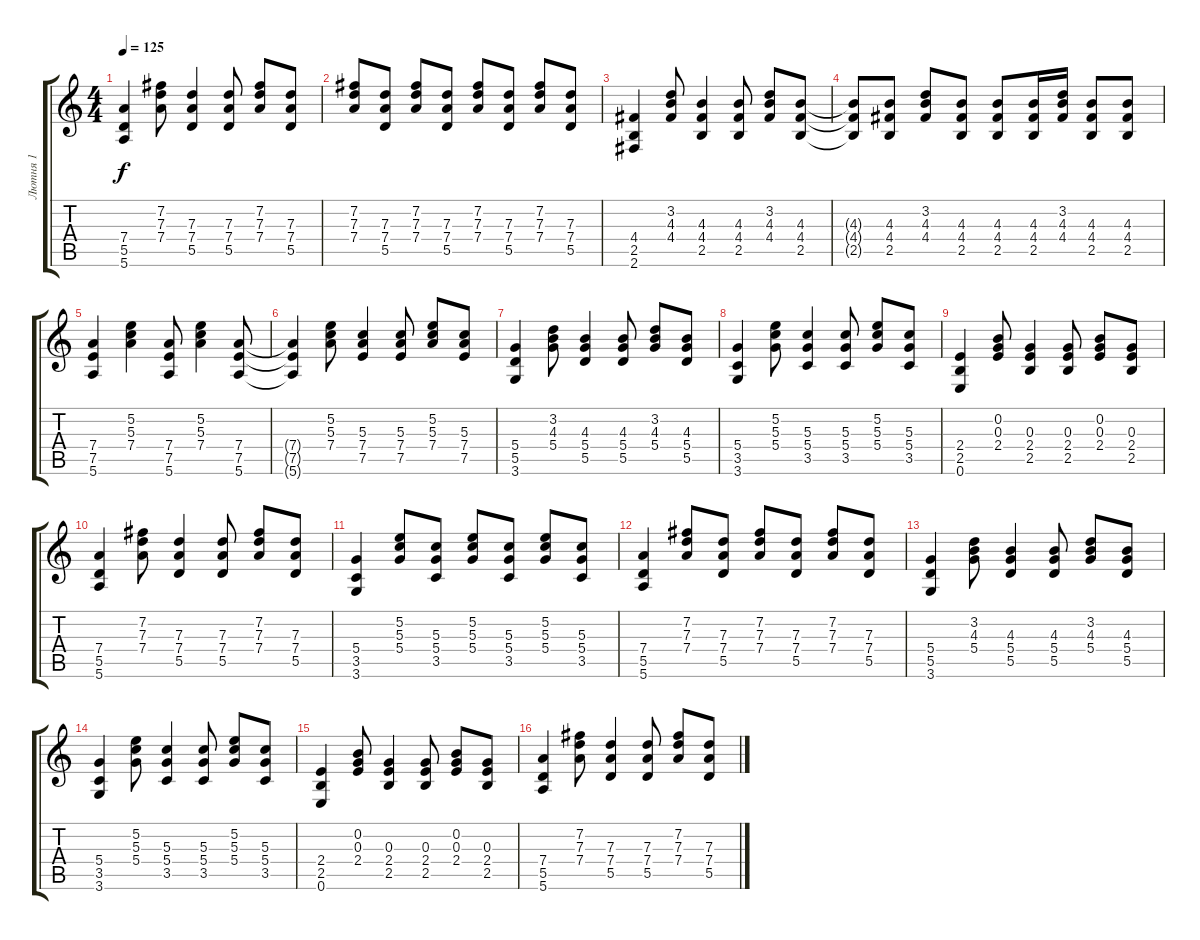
\track ("Лютня 1" "Лютня 1") {instrument acousticguitarsteel}
\staff {score tabs}
\tuning (E4 B3 G3 D3 A2 E2) {hide}
\ts (4 4)
\tempo 125
\clef g2
\ks c
(7.4 5.5 5.6).4{dy f} (7.2 7.3 7.4).8 (7.3 7.4 5.5).4 (7.3 7.4 5.5).8 (7.2 7.3 7.4).8 (7.3 7.4 5.5).8 |
(7.2 7.3 7.4).8 (7.3 7.4 5.5).8 (7.2 7.3 7.4).8 (7.3 7.4 5.5).8 (7.2 7.3 7.4).8 (7.3 7.4 5.5).8 (7.2 7.3 7.4).8 (7.3 7.4 5.5).8 |
(4.4 2.5 2.6).4 (3.2 4.3 4.4).8 (4.3 4.4 2.5).4 (4.3 4.4 2.5).8 (3.2 4.3 4.4).8 (4.3 4.4 2.5).8 |
(4.3{t} 4.4{t} 2.5{t}).8 (4.3 4.4 2.5).8 (3.2 4.3 4.4).8 (4.3 4.4 2.5).8 (4.3 4.4 2.5).8 (4.3 4.4 2.5).16 (3.2 4.3 4.4).16 (4.3 4.4 2.5).8 (4.3 4.4 2.5).8 |
(7.4 7.5 5.6).4 (5.2 5.3 7.4).4 (7.4 7.5 5.6).8 (5.2 5.3 7.4).4 (7.4 7.5 5.6).8 |
(7.4{t} 7.5{t} 5.6{t}).4 (5.2 5.3 7.4).8 (5.3 7.4 7.5).4 (5.3 7.4 7.5).8 (5.2 5.3 7.4).8 (5.3 7.4 7.5).8 |
(5.4 5.5 3.6).4 (3.2 4.3 5.4).8 (4.3 5.4 5.5).4 (4.3 5.4 5.5).8 (3.2 4.3 5.4).8 (4.3 5.4 5.5).8 |
(5.4 3.5 3.6).4 (5.2 5.3 5.4).8 (5.3 5.4 3.5).4 (5.3 5.4 3.5).8 (5.2 5.3 5.4).8 (5.3 5.4 3.5).8 |
(2.4 2.5 0.6).4 (0.2 0.3 2.4).8 (0.3 2.4 2.5).4 (0.3 2.4 2.5).8 (0.2 0.3 2.4).8 (0.3 2.4 2.5).8 |
(7.4 5.5 5.6).4 (7.2 7.3 7.4).8 (7.3 7.4 5.5).4 (7.3 7.4 5.5).8 (7.2 7.3 7.4).8 (7.3 7.4 5.5).8 |
(5.4 3.5 3.6).4 (5.2 5.3 5.4).8 (5.3 5.4 3.5).8 (5.2 5.3 5.4).8 (5.3 5.4 3.5).8 (5.2 5.3 5.4).8 (5.3 5.4 3.5).8 |
(7.4 5.5 5.6).4 (7.2 7.3 7.4).8 (7.3 7.4 5.5).8 (7.2 7.3 7.4).8 (7.3 7.4 5.5).8 (7.2 7.3 7.4).8 (7.3 7.4 5.5).8 |
(5.4 5.5 3.6).4 (3.2 4.3 5.4).8 (4.3 5.4 5.5).4 (4.3 5.4 5.5).8 (3.2 4.3 5.4).8 (4.3 5.4 5.5).8 |
(5.4 3.5 3.6).4 (5.2 5.3 5.4).8 (5.3 5.4 3.5).4 (5.3 5.4 3.5).8 (5.2 5.3 5.4).8 (5.3 5.4 3.5).8 |
(2.4 2.5 0.6).4 (0.2 0.3 2.4).8 (0.3 2.4 2.5).4 (0.3 2.4 2.5).8 (0.2 0.3 2.4).8 (0.3 2.4 2.5).8 |
(7.4 5.5 5.6).4 (7.2 7.3 7.4).8 (7.3 7.4 5.5).4 (7.3 7.4 5.5).8 (7.2 7.3 7.4).8 (7.3 7.4 5.5).8
